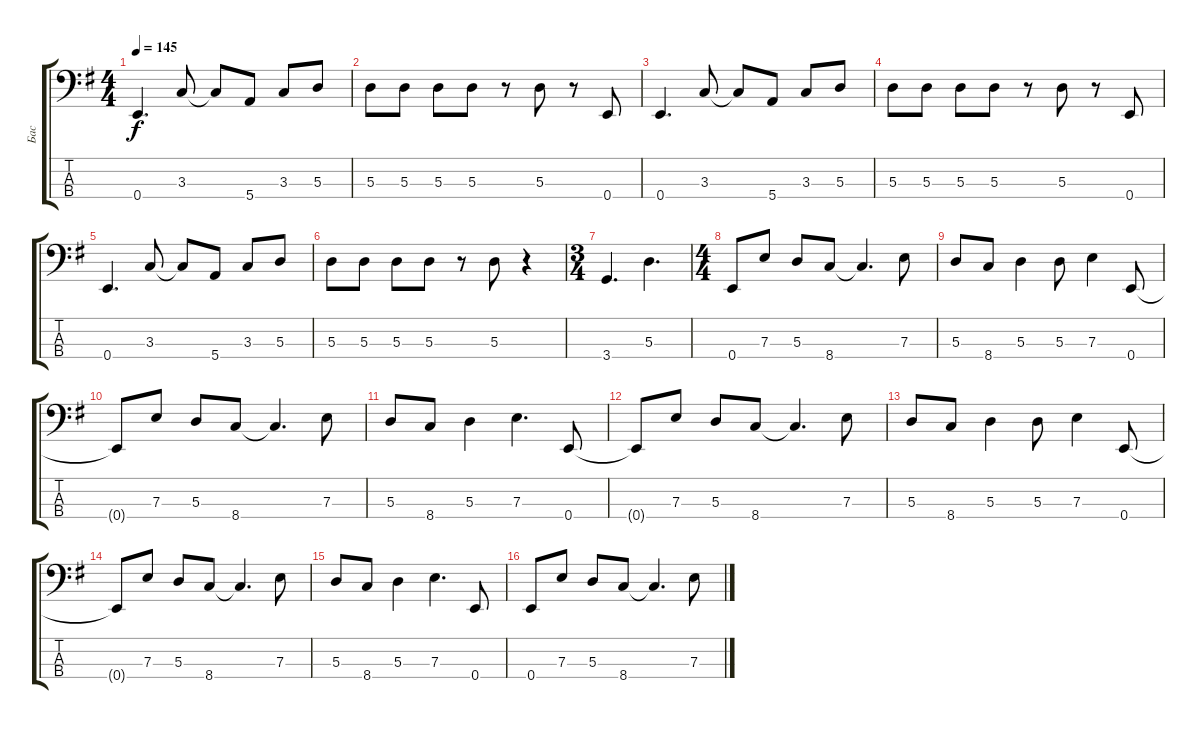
\track ("Бас" "Бас") {instrument electricbassfinger}
\staff {score tabs}
\tuning (G2 D2 A1 E1) {hide}
\ts (4 4)
\tempo 145
\clef f4
\ks g
0.4.4{d dy f} 3.3.8 3.3{t}.8 5.4.8 3.3.8 5.3.8 |
5.3.8 5.3.8 5.3.8 5.3.8 r.8 5.3.8 r.8 0.4.8 |
0.4.4{d} 3.3.8 3.3{t}.8 5.4.8 3.3.8 5.3.8 |
5.3.8 5.3.8 5.3.8 5.3.8 r.8 5.3.8 r.8 0.4.8 |
0.4.4{d} 3.3.8 3.3{t}.8 5.4.8 3.3.8 5.3.8 |
5.3.8 5.3.8 5.3.8 5.3.8 r.8 5.3.8 r.4 |
\ts (3 4)
3.4.4{d} 5.3.4{d} |
\ts (4 4)
0.4.8 7.3.8 5.3.8 8.4.8 8.4{t}.4{d} 7.3.8 |
5.3.8 8.4.8 5.3.4 5.3.8 7.3.4 0.4.8 |
0.4{t}.8 7.3.8 5.3.8 8.4.8 8.4{t}.4{d} 7.3.8 |
5.3.8 8.4.8 5.3.4 7.3.4{d} 0.4.8 |
0.4{t}.8 7.3.8 5.3.8 8.4.8 8.4{t}.4{d} 7.3.8 |
5.3.8 8.4.8 5.3.4 5.3.8 7.3.4 0.4.8 |
0.4{t}.8 7.3.8 5.3.8 8.4.8 8.4{t}.4{d} 7.3.8 |
5.3.8 8.4.8 5.3.4 7.3.4{d} 0.4.8 |
0.4.8 7.3.8 5.3.8 8.4.8 8.4{t}.4{d} 7.3.8
